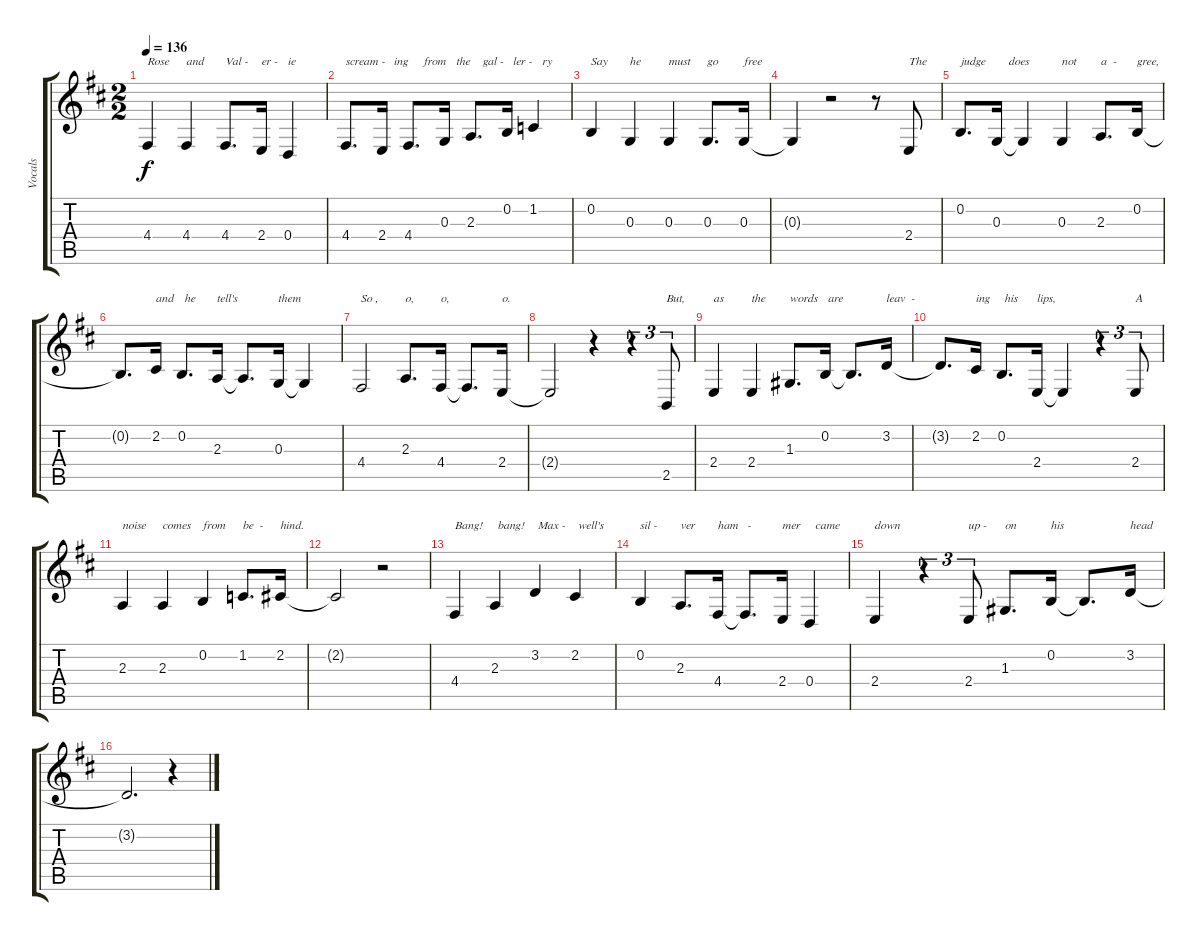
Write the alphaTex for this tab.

\track ("Vocals" "Vocals") {instrument altosax}
\staff {score tabs}
\tuning (E4 B3 G3 D3 A2 E2) {hide}
\ts (2 2)
\tempo 136
\clef g2
\ks d
4.4.4{txt "Rose" dy f} 4.4.4{txt "and"} 4.4.8{d txt "Val -"} 2.4.16{txt "er -"} 0.4.4{txt "ie"} |
4.4.8{d txt "scream -"} 2.4.16{txt "    ing" beam split} 4.4.8{d txt "     from"} 0.3.16{txt "    the"} 2.3.8{d txt "    gal -"} 0.2.16{txt "  ler -"} 1.2.4{txt "   ry"} |
0.2.4{txt "Say"} 0.3.4{txt "he"} 0.3.4{txt "must"} 0.3.8{d txt "go"} 0.3.16{txt "free"} |
0.3{t}.4 r.2 r.8 2.4.8{txt "The"} |
0.2.8{d txt "judge"} 0.3.16{txt "    does"} 0.3{t}.4 0.3.4{txt "not"} 2.3.8{d txt "a  -"} 0.2.16{txt "gree,"} |
0.2{t}.8{d} 2.2.16{txt "and"} 0.2.8{d txt " he"} 2.3.16{txt "tell's"} 2.3{t}.8{d} 0.3.16{txt "them"} 0.3{t}.4 |
4.4.2{txt "So ,"} 2.3.8{d txt "o,"} 4.4.16{txt "o,"} 4.4{t}.8{d} 2.4.16{txt "o."} |
2.4{t}.2 r.4 r.4{tu (3 2)} 2.5.8{tu (3 2) txt "But,"} |
2.4.4{txt "as"} 2.4.4{txt "the"} 1.3.8{d txt "words"} 0.2.16{txt " are"} 0.2{t}.8{d} 3.2.16{txt "leav  -"} |
3.2{t}.8{d} 2.2.16{txt "ing"} 0.2.8{d txt " his"} 2.4.16{txt "lips,"} 2.4{t}.4 r.4{tu (3 2)} 2.4.8{tu (3 2) txt "A"} |
2.3.4{txt "noise"} 2.3.4{txt "comes"} 0.2.4{txt "from"} 1.2.8{d txt "be  -"} 2.2.16{txt "hind."} |
2.2{t}.2 r.2 |
4.4.4{txt "Bang!"} 2.3.4{txt " bang!"} 3.2.4{txt " Max -"} 2.2.4{txt " well's"} |
0.2.4{txt "sil -"} 2.3.8{d txt "ver"} 4.4.16{txt "ham   -"} 4.4{t}.8{d} 2.4.16{txt "mer"} 0.4.4{txt "  came"} |
2.4.4{txt "down"} r.4{tu (3 2)} 2.4.8{tu (3 2) txt "up -"} 1.3.8{d txt "on"} 0.2.16{txt "his" beam split} 0.2{t}.8{d} 3.2.16{txt "head"} |
3.2{t}.2{d} r.4
